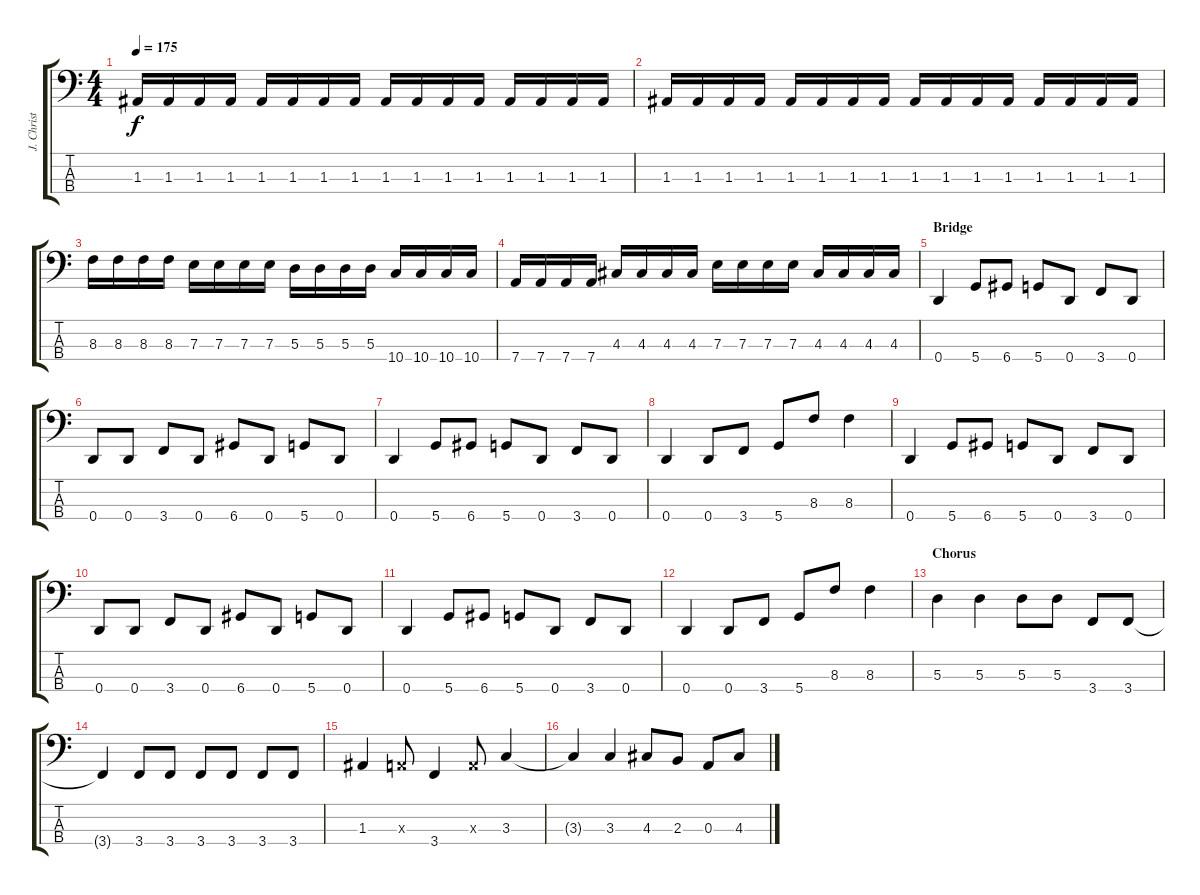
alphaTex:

\track ("J. Christ" "J. Christ") {instrument electricbassfinger}
\staff {score tabs}
\tuning (G2 D2 A1 D1) {hide}
\ts (4 4)
\tempo 175
\clef f4
\ks c
1.3.16{dy f} 1.3.16 1.3.16 1.3.16 1.3.16 1.3.16 1.3.16 1.3.16 1.3.16 1.3.16 1.3.16 1.3.16 1.3.16 1.3.16 1.3.16 1.3.16 |
1.3.16 1.3.16 1.3.16 1.3.16 1.3.16 1.3.16 1.3.16 1.3.16 1.3.16 1.3.16 1.3.16 1.3.16 1.3.16 1.3.16 1.3.16 1.3.16 |
8.3.16 8.3.16 8.3.16 8.3.16 7.3.16 7.3.16 7.3.16 7.3.16 5.3.16 5.3.16 5.3.16 5.3.16 10.4.16 10.4.16 10.4.16 10.4.16 |
7.4.16 7.4.16 7.4.16 7.4.16 4.3.16 4.3.16 4.3.16 4.3.16 7.3.16 7.3.16 7.3.16 7.3.16 4.3.16 4.3.16 4.3.16 4.3.16 |
\section ("" "Bridge")
0.4.4 5.4.8 6.4.8 5.4.8 0.4.8 3.4.8 0.4.8 |
0.4.8 0.4.8 3.4.8 0.4.8 6.4.8 0.4.8 5.4.8 0.4.8 |
0.4.4 5.4.8 6.4.8 5.4.8 0.4.8 3.4.8 0.4.8 |
0.4.4 0.4.8 3.4.8 5.4.8 8.3.8 8.3.4 |
0.4.4 5.4.8 6.4.8 5.4.8 0.4.8 3.4.8 0.4.8 |
0.4.8 0.4.8 3.4.8 0.4.8 6.4.8 0.4.8 5.4.8 0.4.8 |
0.4.4 5.4.8 6.4.8 5.4.8 0.4.8 3.4.8 0.4.8 |
0.4.4 0.4.8 3.4.8 5.4.8 8.3.8 8.3.4 |
\section ("" "Chorus")
5.3.4 5.3.4 5.3.8 5.3.8 3.4.8 3.4.8 |
3.4{t}.4 3.4.8 3.4.8 3.4.8 3.4.8 3.4.8 3.4.8 |
1.3.4 0.3{x}.8 3.4.4 0.3{x}.8 3.3.4 |
3.3{t}.4 3.3.4 4.3.8 2.3.8 0.3.8 4.3.8
